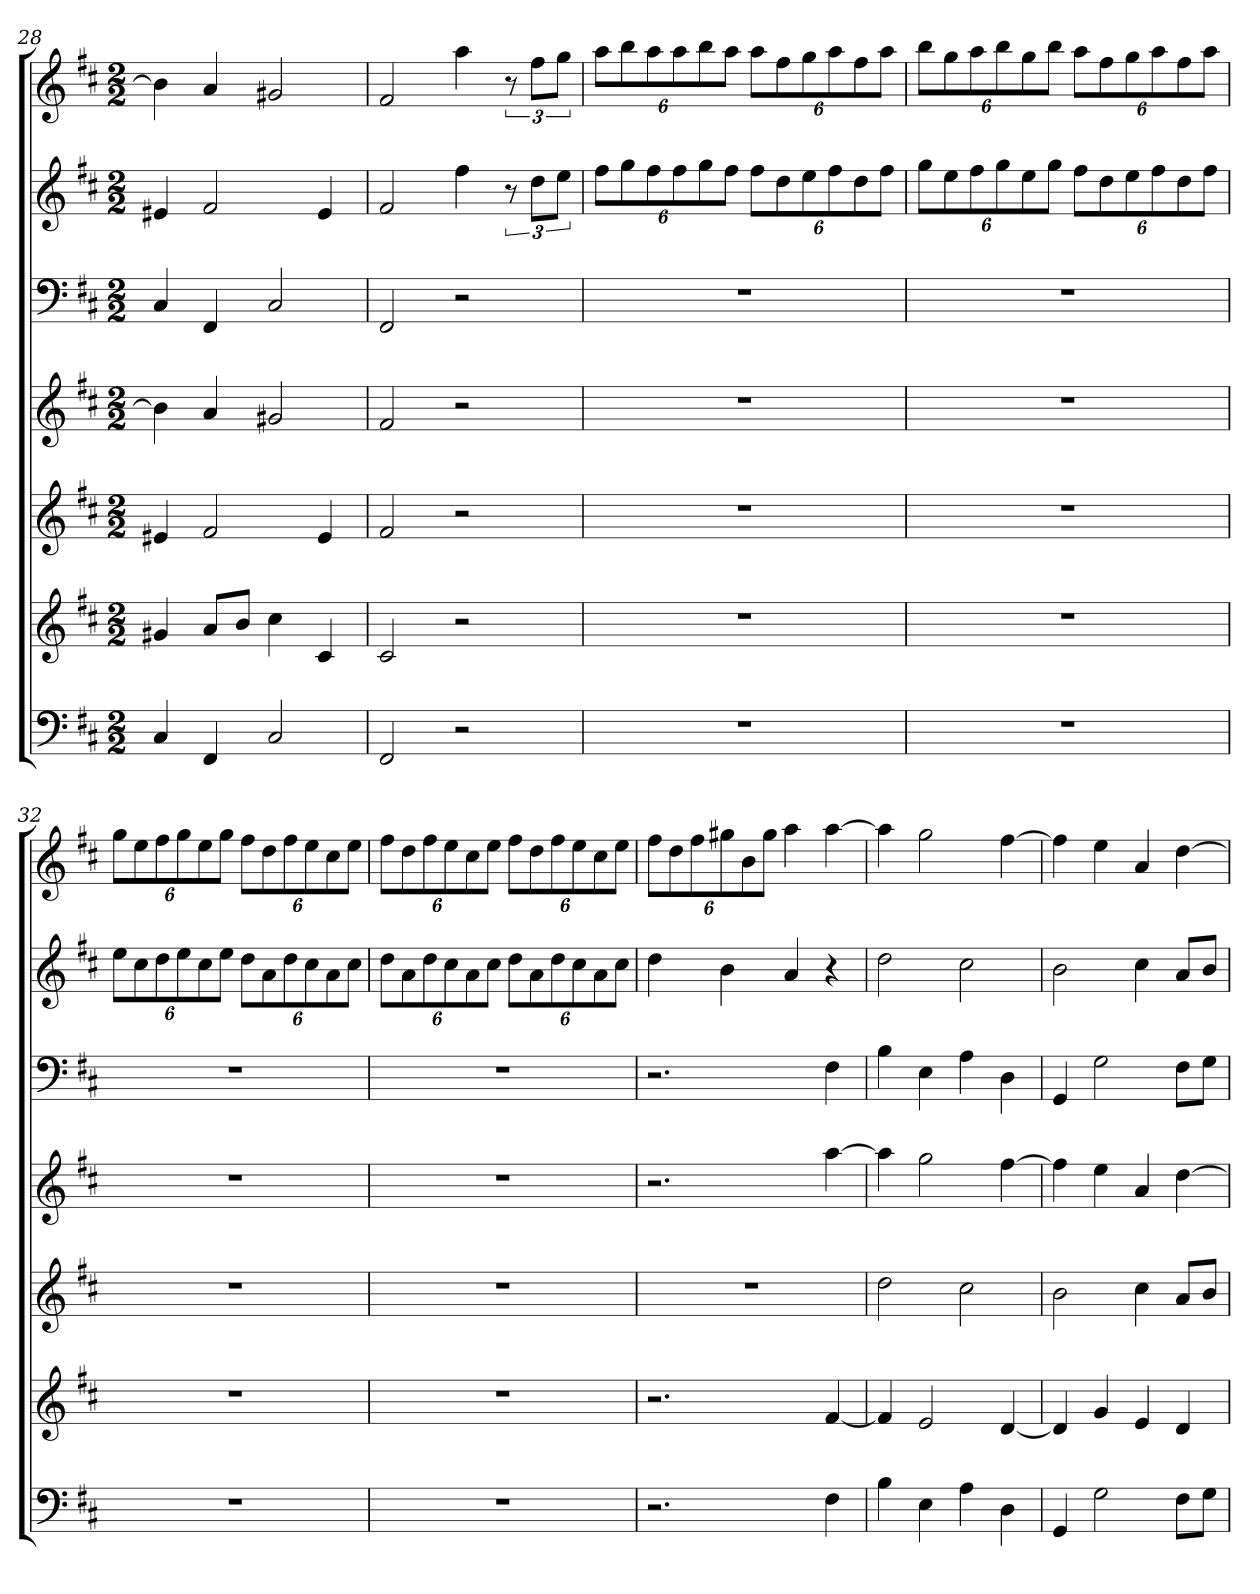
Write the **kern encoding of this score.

**kern	**kern	**kern	**kern	**kern	**kern	**kern
*part7	*part6	*part5	*part4	*part3	*part2	*part1
*staff7	*staff6	*staff5	*staff4	*staff3	*staff2	*staff1
*k[f#c#]	*k[f#c#]	*k[f#c#]	*k[f#c#]	*k[f#c#]	*k[f#c#]	*k[f#c#]
*D:	*D:	*D:	*D:	*D:	*D:	*D:
*M2/2	*M2/2	*M2/2	*M2/2	*M2/2	*M2/2	*M2/2
=28	=28	=28	=28	=28	=28	=28
4C#	4g#X	4e#X	4b]	4C#	4e#X	4b]
4FF#	8aL	2f#	4a	4FF#	2f#	4a
.	8bJ	.	.	.	.	.
2C#	4cc#	.	2g#X	2C#	.	2g#X
.	4c#	4e#	.	.	4e#	.
=29	=29	=29	=29	=29	=29	=29
2FF#	2c#	2f#	2f#	2FF#	2f#	2f#
2r	2r	2r	2r	2r	4ff#	4aa
.	.	.	.	.	12r	12r
.	.	.	.	.	12ddL	12ff#L
.	.	.	.	.	12eeJ	12ggJ
=30	=30	=30	=30	=30	=30	=30
1r	1r	1r	1r	1r	12ff#L	12aaL
.	.	.	.	.	12gg	12bb
.	.	.	.	.	12ff#	12aa
.	.	.	.	.	12ff#	12aa
.	.	.	.	.	12gg	12bb
.	.	.	.	.	12ff#J	12aaJ
.	.	.	.	.	12ff#L	12aaL
.	.	.	.	.	12dd	12ff#
.	.	.	.	.	12ee	12gg
.	.	.	.	.	12ff#	12aa
.	.	.	.	.	12dd	12ff#
.	.	.	.	.	12ff#J	12aaJ
=31	=31	=31	=31	=31	=31	=31
1r	1r	1r	1r	1r	12ggL	12bbL
.	.	.	.	.	12ee	12gg
.	.	.	.	.	12ff#	12aa
.	.	.	.	.	12gg	12bb
.	.	.	.	.	12ee	12gg
.	.	.	.	.	12ggJ	12bbJ
.	.	.	.	.	12ff#L	12aaL
.	.	.	.	.	12dd	12ff#
.	.	.	.	.	12ee	12gg
.	.	.	.	.	12ff#	12aa
.	.	.	.	.	12dd	12ff#
.	.	.	.	.	12ff#J	12aaJ
=32	=32	=32	=32	=32	=32	=32
1r	1r	1r	1r	1r	12eeL	12ggL
.	.	.	.	.	12cc#	12ee
.	.	.	.	.	12dd	12ff#
.	.	.	.	.	12ee	12gg
.	.	.	.	.	12cc#	12ee
.	.	.	.	.	12eeJ	12ggJ
.	.	.	.	.	12ddL	12ff#L
.	.	.	.	.	12a	12dd
.	.	.	.	.	12dd	12ff#
.	.	.	.	.	12cc#	12ee
.	.	.	.	.	12a	12cc#
.	.	.	.	.	12cc#J	12eeJ
=33	=33	=33	=33	=33	=33	=33
1r	1r	1r	1r	1r	12ddL	12ff#L
.	.	.	.	.	12a	12dd
.	.	.	.	.	12dd	12ff#
.	.	.	.	.	12cc#	12ee
.	.	.	.	.	12a	12cc#
.	.	.	.	.	12cc#J	12eeJ
.	.	.	.	.	12ddL	12ff#L
.	.	.	.	.	12a	12dd
.	.	.	.	.	12dd	12ff#
.	.	.	.	.	12cc#	12ee
.	.	.	.	.	12a	12cc#
.	.	.	.	.	12cc#J	12eeJ
=34	=34	=34	=34	=34	=34	=34
2.r	2.r	1r	2.r	2.r	4dd	12ff#L
.	.	.	.	.	.	12dd
.	.	.	.	.	.	12ff#
.	.	.	.	.	4b	12gg#X
.	.	.	.	.	.	12b
.	.	.	.	.	.	12gg#J
.	.	.	.	.	4a	4aa
4F#	[4f#	.	[4aa	4F#	4r	[4aa
=35	=35	=35	=35	=35	=35	=35
4B	4f#]	2dd	4aa]	4B	2dd	4aa]
4E	2e	.	2gg	4E	.	2gg
4A	.	2cc#	.	4A	2cc#	.
4D	[4d	.	[4ff#	4D	.	[4ff#
=36	=36	=36	=36	=36	=36	=36
4GG	4d]	2b	4ff#]	4GG	2b	4ff#]
2G	4g	.	4ee	2G	.	4ee
.	4e	4cc#	4a	.	4cc#	4a
8F#L	4d	8aL	[4dd	8F#L	8aL	[4dd
8GJ	.	8bJ	.	8GJ	8bJ	.
=	=	=	=	=	=	=
*-	*-	*-	*-	*-	*-	*-
